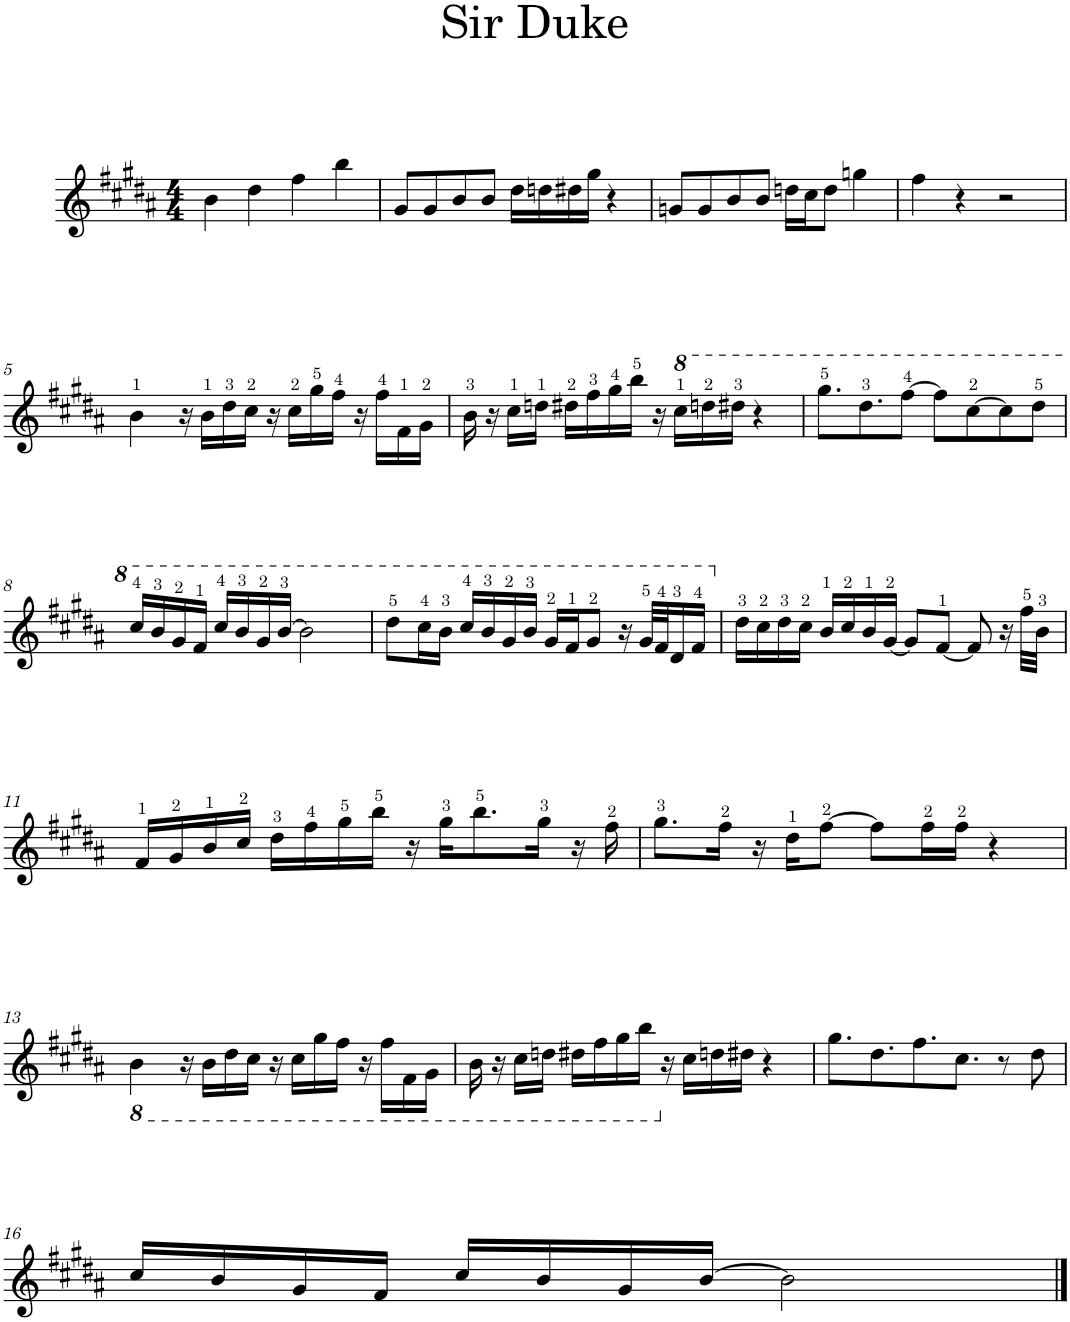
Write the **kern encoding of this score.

**kern
*part1
*staff1
*I"Piano
*I'Pno.
*clefG2
*k[f#c#g#d#a#]
*M4/4
=1
4b\
4dd#\
4ff#\
4bb\
=2
8g#/L
8g#/
8b/
8b/J
16dd#\LL
16ddn\
16dd#X\
16gg#\JJ
4r
=3
8gn/L
8g/
8b/
8b/J
16ddn\LL
16cc#\J
8dd\J
4ggn\
=4
4ff#\
4r
2r
!!LO:LB:g=z
=5
4b\
16r
16b\LL
16dd#\
16cc#\JJ
16r
16cc#\LL
16gg#\
16ff#\JJ
16r
16ff#\LL
16f#\
16g#\JJ
=6
16b\
16r
16cc#\LL
16ddn\JJ
16dd#X\LL
16ff#\
16gg#\
16bb\JJ
16r
*8va
16ccc#\LL
16dddn\
16ddd#X\JJ
4r
=7
8.ggg#\L
8.ddd#\
[8fff#\J
8fff#\L]
[8ccc#\
8ccc#\]
8ddd#\J
!!LO:LB:g=z
=8
16ccc#/LL
16bb/
16gg#/
16ff#/JJ
16ccc#/LL
16bb/
16gg#/
[16bb/JJ
2bb\]
=9
8ddd#\L
16ccc#\L
16bb\JJ
16ccc#/LL
16bb/
16gg#/
16bb/JJ
16gg#/LL
16ff#/J
8gg#/J
16r
32gg#/LLL
32ff#/J
16dd#/
16ff#/JJ
=10
*X8va
16dd#\LL
16cc#\
16dd#\
16cc#\JJ
16b/LL
16cc#/
16b/
[16g#/JJ
8g#/L]
[8f#/J
8f#/]
16r
32ff#\LLL
32b\JJJ
!!LO:LB:g=z
=11
16f#/LL
16g#/
16b/
16cc#/JJ
16dd#\LL
16ff#\
16gg#\
16bb\JJ
16r
16gg#\KL
8.bb\
16gg#\Jk
16r
16ff#\
=12
8.gg#\L
16ff#\Jk
16r
16dd#\KL
[8ff#\J
8ff#\L]
16ff#\L
16ff#\JJ
4r
!!LO:LB:g=z
=13
*8ba
4B\
16r
16B\LL
16d#\
16c#\JJ
16r
16c#\LL
16g#\
16f#\JJ
16r
16f#\LL
16F#\
16G#\JJ
=14
16B\
16r
16c#\LL
16dn\JJ
16d#X\LL
16f#\
16g#\
16b\JJ
*X8ba
16r
16cc#\LL
16ddn\
16dd#X\JJ
4r
=15
8.gg#\L
8.dd#\
8.ff#\
8.cc#\J
8r
8dd#\
!!LO:LB:g=z
=16
16cc#/LL
16b/
16g#/
16f#/JJ
16cc#/LL
16b/
16g#/
[16b/JJ
2b\]
==
*-
